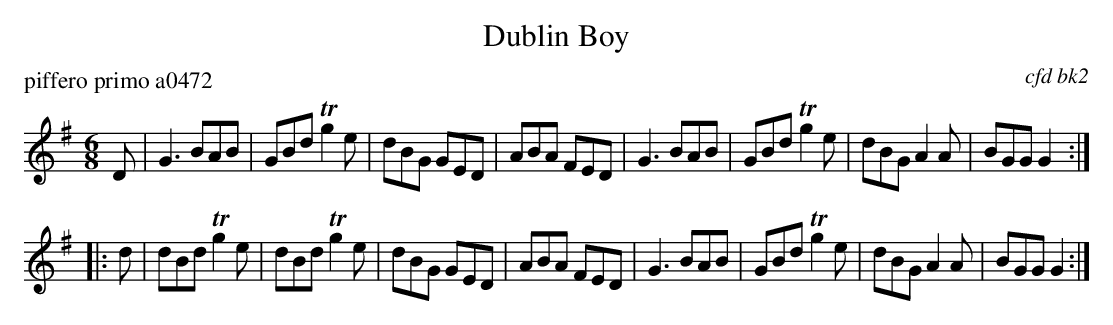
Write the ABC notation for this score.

X:1
T: Dublin Boy
P: piffero primo a0472
O: cfd bk2
M: 6/8
L: 1/8
K: G
D |\
G3 BAB | GBd Tg2e | dBG GED | ABA FED |\
G3 BAB | GBd Tg2e | dBG A2A | BGG G2 :|
|: d |\
dBd Tg2e | dBd Tg2e | dBG GED | ABA FED |\
G3   BAB | GBd Tg2e | dBG A2A | BGG G2 :|
